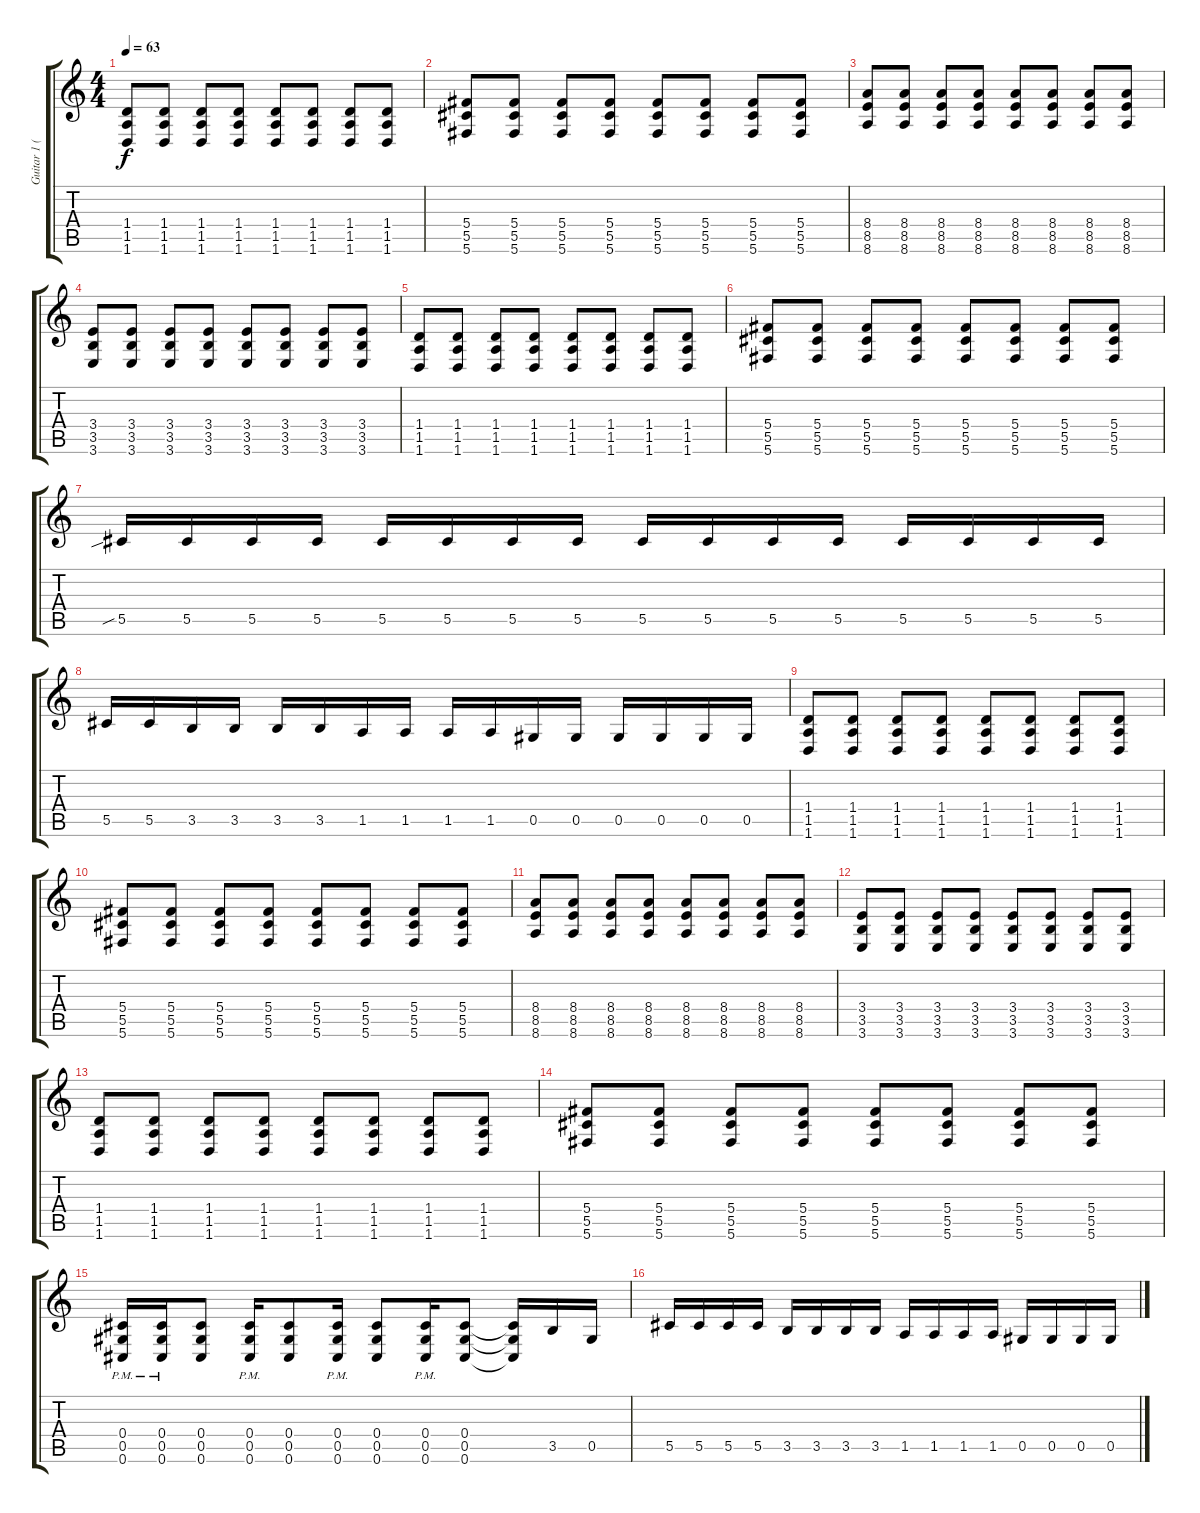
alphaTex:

\track ("Guitar 1 (Drop C#)" "Guitar 1 (") {instrument distortionguitar}
\staff {score tabs}
\tuning (Eb4 Bb3 Gb3 Db3 Ab2 Db2) {hide}
\ts (4 4)
\tempo 63
\clef g2
\ks c
(1.4 1.5 1.6).8{dy f} (1.4 1.5 1.6).8 (1.4 1.5 1.6).8 (1.4 1.5 1.6).8 (1.4 1.5 1.6).8 (1.4 1.5 1.6).8 (1.4 1.5 1.6).8 (1.4 1.5 1.6).8 |
(5.4 5.5 5.6).8 (5.4 5.5 5.6).8 (5.4 5.5 5.6).8 (5.4 5.5 5.6).8 (5.4 5.5 5.6).8 (5.4 5.5 5.6).8 (5.4 5.5 5.6).8 (5.4 5.5 5.6).8 |
(8.4 8.5 8.6).8 (8.4 8.5 8.6).8 (8.4 8.5 8.6).8 (8.4 8.5 8.6).8 (8.4 8.5 8.6).8 (8.4 8.5 8.6).8 (8.4 8.5 8.6).8 (8.4 8.5 8.6).8 |
(3.4 3.5 3.6).8 (3.4 3.5 3.6).8 (3.4 3.5 3.6).8 (3.4 3.5 3.6).8 (3.4 3.5 3.6).8 (3.4 3.5 3.6).8 (3.4 3.5 3.6).8 (3.4 3.5 3.6).8 |
(1.4 1.5 1.6).8 (1.4 1.5 1.6).8 (1.4 1.5 1.6).8 (1.4 1.5 1.6).8 (1.4 1.5 1.6).8 (1.4 1.5 1.6).8 (1.4 1.5 1.6).8 (1.4 1.5 1.6).8 |
(5.4 5.5 5.6).8 (5.4 5.5 5.6).8 (5.4 5.5 5.6).8 (5.4 5.5 5.6).8 (5.4 5.5 5.6).8 (5.4 5.5 5.6).8 (5.4 5.5 5.6).8 (5.4 5.5 5.6).8 |
5.5{sib}.16 5.5.16 5.5.16 5.5.16 5.5.16 5.5.16 5.5.16 5.5.16 5.5.16 5.5.16 5.5.16 5.5.16 5.5.16 5.5.16 5.5.16 5.5.16 |
5.5.16 5.5.16 3.5.16 3.5.16 3.5.16 3.5.16 1.5.16 1.5.16 1.5.16 1.5.16 0.5.16 0.5.16 0.5.16 0.5.16 0.5.16 0.5.16 |
(1.4 1.5 1.6).8 (1.4 1.5 1.6).8 (1.4 1.5 1.6).8 (1.4 1.5 1.6).8 (1.4 1.5 1.6).8 (1.4 1.5 1.6).8 (1.4 1.5 1.6).8 (1.4 1.5 1.6).8 |
(5.4 5.5 5.6).8 (5.4 5.5 5.6).8 (5.4 5.5 5.6).8 (5.4 5.5 5.6).8 (5.4 5.5 5.6).8 (5.4 5.5 5.6).8 (5.4 5.5 5.6).8 (5.4 5.5 5.6).8 |
(8.4 8.5 8.6).8 (8.4 8.5 8.6).8 (8.4 8.5 8.6).8 (8.4 8.5 8.6).8 (8.4 8.5 8.6).8 (8.4 8.5 8.6).8 (8.4 8.5 8.6).8 (8.4 8.5 8.6).8 |
(3.4 3.5 3.6).8 (3.4 3.5 3.6).8 (3.4 3.5 3.6).8 (3.4 3.5 3.6).8 (3.4 3.5 3.6).8 (3.4 3.5 3.6).8 (3.4 3.5 3.6).8 (3.4 3.5 3.6).8 |
(1.4 1.5 1.6).8 (1.4 1.5 1.6).8 (1.4 1.5 1.6).8 (1.4 1.5 1.6).8 (1.4 1.5 1.6).8 (1.4 1.5 1.6).8 (1.4 1.5 1.6).8 (1.4 1.5 1.6).8 |
(5.4 5.5 5.6).8 (5.4 5.5 5.6).8 (5.4 5.5 5.6).8 (5.4 5.5 5.6).8 (5.4 5.5 5.6).8 (5.4 5.5 5.6).8 (5.4 5.5 5.6).8 (5.4 5.5 5.6).8 |
(0.4{pm} 0.5{pm} 0.6{pm}).16 (0.4{pm} 0.5{pm} 0.6{pm}).16 (0.4 0.5 0.6).8 (0.4{pm} 0.5{pm} 0.6{pm}).16 (0.4 0.5 0.6).8 (0.4{pm} 0.5{pm} 0.6{pm}).16 (0.4 0.5 0.6).8 (0.4{pm} 0.5{pm} 0.6{pm}).16 (0.4 0.5 0.6).8 (0.4{t} 0.5{t} 0.6{t}).16 3.5.16 0.5.16 |
5.5.16 5.5.16 5.5.16 5.5.16 3.5.16 3.5.16 3.5.16 3.5.16 1.5.16 1.5.16 1.5.16 1.5.16 0.5.16 0.5.16 0.5.16 0.5.16
